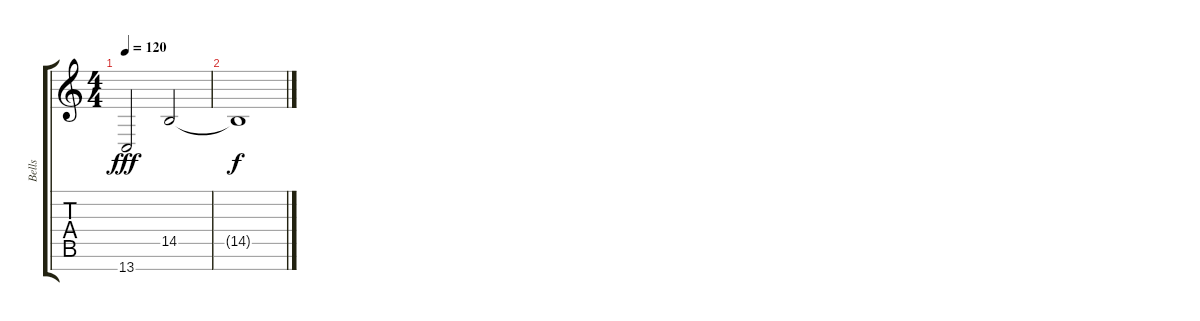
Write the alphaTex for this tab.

\track ("Bells" "Bells") {instrument vibraphone}
\staff {score tabs}
\tuning (E4 B3 G3 D3 A2 E2 B1) {hide}
\ts (4 4)
\tempo 120
\clef g2
\ks c
13.7.2{dy fff} 14.5.2 |
14.5{t}.1{dy f}
